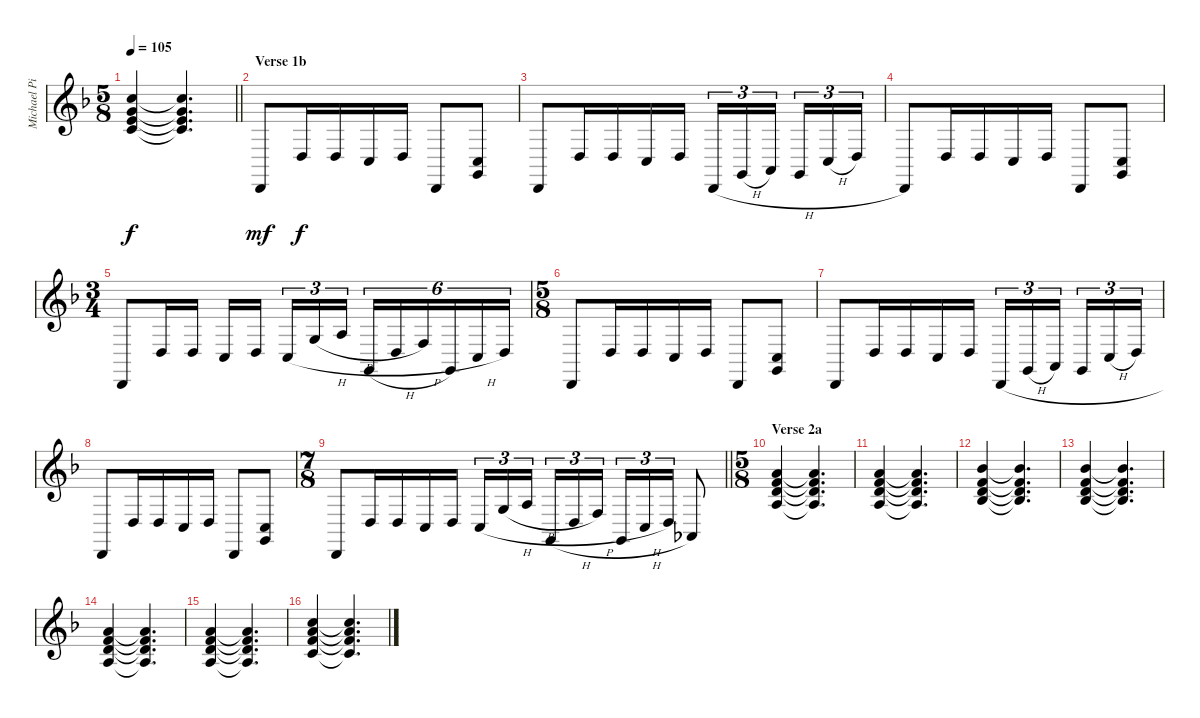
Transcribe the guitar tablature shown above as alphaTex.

\track ("Michael Pinella Keys" "Michael Pi") {instrument acousticgrandpiano}
\staff {score}
\tuning (D4 A3 F3 C3 G2 D2 B1) {hide}
\ts (5 8)
\tempo 105
\clef g2
\barLineRight lightlight
\ks dminor
(10.1 10.2 11.3 12.4).4{dy f} (10.1{t} 10.2{t} 11.3{t} 12.4{t}).4{d} |
\section ("" "Verse 1b")
0.6.8{dy mf} 2.4.16{dy f} 2.4.16 0.4.16 2.4.16 0.6.8 (0.4 0.5).8 |
0.6.8 2.4.16 2.4.16 0.4.16 2.4.16 0.6{h}.16{tu (3 2)} 0.5{h}.16{tu (3 2)} 2.5.16{tu (3 2)} 0.5.16{tu (3 2)} 0.4{h}.16{tu (3 2)} 2.4.16{tu (3 2)} |
0.6.8 2.4.16 2.4.16 0.4.16 2.4.16 0.6.8 (0.4 0.5).8 |
\ts (3 4)
0.6.8 2.4.16 2.4.16 0.4.16 2.4.16{beam splitsecondary} 0.4{h}.16{tu (3 2)} 2.3{h}.16{tu (3 2)} 0.2.16{tu (3 2)} 0.5{h}.16{tu (6 4)} 2.4{h}.16{tu (6 4)} 0.3.16{tu (6 4)} 0.5.16{tu (6 4)} 0.4{h}.16{tu (6 4)} 2.4.16{tu (6 4)} |
\ts (5 8)
0.6.8 2.4.16 2.4.16 0.4.16 2.4.16 0.6.8 (0.4 0.5).8 |
0.6.8 2.4.16 2.4.16 0.4.16 2.4.16 0.6{h}.16{tu (3 2)} 0.5{h}.16{tu (3 2)} 2.5.16{tu (3 2)} 0.5.16{tu (3 2)} 0.4{h}.16{tu (3 2)} 2.4.16{tu (3 2)} |
0.6.8 2.4.16 2.4.16 0.4.16 2.4.16 0.6.8 (0.4 0.5).8 |
\ts (7 8)
\barLineRight lightlight
0.6.8 2.4.16 2.4.16 0.4.16 2.4.16 0.4{h}.16{tu (3 2)} 2.3{h}.16{tu (3 2)} 0.2.16{tu (3 2)} 0.5{h}.16{tu (3 2)} 2.4{h}.16{tu (3 2)} 0.3.16{tu (3 2)} 0.5{h}.16{tu (3 2)} 0.4{h}.16{tu (3 2)} 2.4.16{tu (3 2)} 1.5.8 |
\ts (5 8)
\section ("" "Verse 2a")
(7.1 8.2 9.3 9.4).4 (7.1{t} 8.2{t} 9.3{t} 9.4{t}).4{d} |
(7.1 8.2 9.3 9.4).4 (7.1{t} 8.2{t} 9.3{t} 9.4{t}).4{d} |
(8.1 8.2 9.3 10.4).4 (8.1{t} 8.2{t} 9.3{t} 10.4{t}).4{d} |
(8.1 8.2 9.3 10.4).4 (8.1{t} 8.2{t} 9.3{t} 10.4{t}).4{d} |
(7.1 8.2 9.3 9.4).4 (7.1{t} 8.2{t} 9.3{t} 9.4{t}).4{d} |
(7.1 8.2 9.3 9.4).4 (7.1{t} 8.2{t} 9.3{t} 9.4{t}).4{d} |
(10.1 12.2 12.3 12.4).4 (10.1{t} 12.2{t} 12.3{t} 12.4{t}).4{d}
